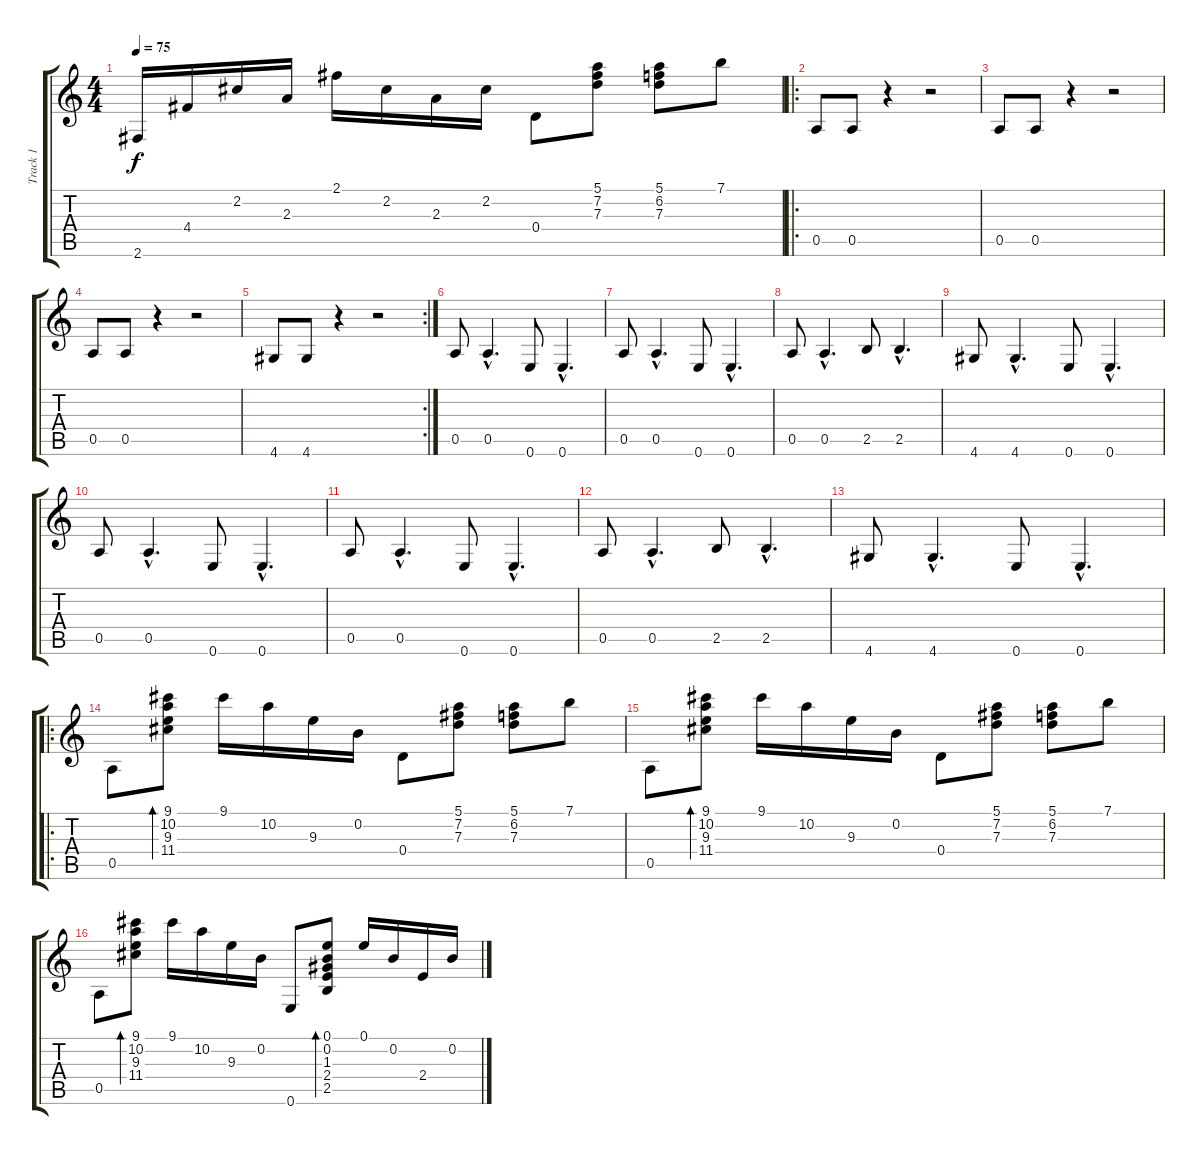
\track ("Track 1" "Track 1") {instrument acousticguitarnylon}
\staff {score tabs}
\tuning (E4 B3 G3 D3 A2 E2) {hide}
\ts (4 4)
\tempo 75
\clef g2
\ks c
2.6.16{dy f} 4.4.16 2.2.16 2.3.16 2.1.16 2.2.16 2.3.16 2.2.16 0.4.8 (5.1 7.2 7.3).8 (5.1 6.2 7.3).8 7.1.8 |
\ro
0.5.8 0.5.8 r.4 r.2 |
0.5.8 0.5.8 r.4 r.2 |
0.5.8 0.5.8 r.4 r.2 |
\rc 2
4.6.8 4.6.8 r.4 r.2 |
0.5.8 0.5{hac}.4{d} 0.6.8 0.6{hac}.4{d} |
0.5.8 0.5{hac}.4{d} 0.6.8 0.6{hac}.4{d} |
0.5.8 0.5{hac}.4{d} 2.5.8 2.5{hac}.4{d} |
4.6.8 4.6{hac}.4{d} 0.6.8 0.6{hac}.4{d} |
0.5.8 0.5{hac}.4{d} 0.6.8 0.6{hac}.4{d} |
0.5.8 0.5{hac}.4{d} 0.6.8 0.6{hac}.4{d} |
0.5.8 0.5{hac}.4{d} 2.5.8 2.5{hac}.4{d} |
4.6.8 4.6{hac}.4{d} 0.6.8 0.6{hac}.4{d} |
\ro
0.5.8 (9.1 10.2 9.3 11.4).8{bd 240} 9.1.16 10.2.16 9.3.16 0.2.16 0.4.8 (5.1 7.2 7.3).8 (5.1 6.2 7.3).8 7.1.8 |
0.5.8 (9.1 10.2 9.3 11.4).8{bd 240} 9.1.16 10.2.16 9.3.16 0.2.16 0.4.8 (5.1 7.2 7.3).8 (5.1 6.2 7.3).8 7.1.8 |
0.5.8 (9.1 10.2 9.3 11.4).8{bd 240} 9.1.16 10.2.16 9.3.16 0.2.16 0.6.8 (0.1 0.2 1.3 2.4 2.5).8{bd 240} 0.1.16 0.2.16 2.4.16 0.2.16
